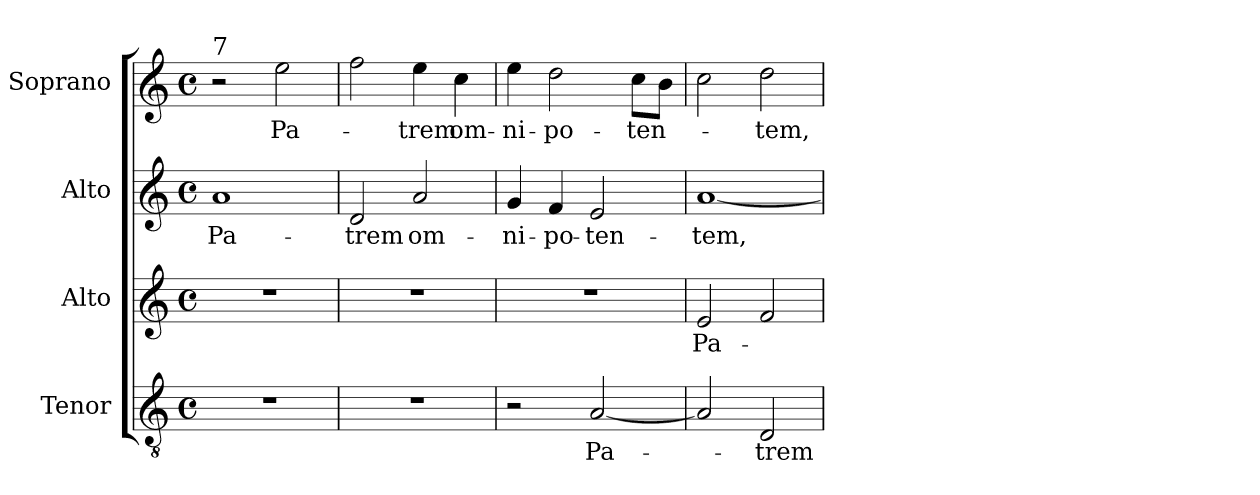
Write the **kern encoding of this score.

**kern	**text	**kern	**text	**kern	**text	**kern	**text
*part4	*part4	*part3	*part3	*part2	*part2	*part1	*part1
*staff4	*staff4	*staff3	*staff3	*staff2	*staff2	*staff1	*staff1
*I"Tenor	*	*I"Alto	*	*I"Alto	*	*I"Soprano	*
*I'T.	*	*I'A.	*	*I'A.	*	*I'S.	*
!!LO:PB:g=z
*clefGv2	*	*clefG2	*	*clefG2	*	*clefG2	*
*ITrd7c12	*	*	*	*	*	*	*
*k[]	*	*k[]	*	*k[]	*	*k[]	*
*C:	*	*C:	*	*C:	*	*C:	*
*M4/4	*	*M4/4	*	*M4/4	*	*M4/4	*
*met(c)	*	*met(c)	*	*met(c)	*	*met(c)	*
=1	=1	=1	=1	=1	=1	=1	=1
!	!	!	!	!	!	!LO:TX:a:t=7	!
!	!	!	!	!	!LO:LY:b:color=#000000	!	!
1r	.	1r	.	1ai	Pa-	2r	.
!	!	!	!	!	!	!	!LO:LY:b:color=#000000
.	.	.	.	.	.	2eei\	Pa-
=2	=2	=2	=2	=2	=2	=2	=2
!	!	!	!	!	!LO:LY:b:color=#000000	!	!
1r	.	1r	.	2di/	-trem	2ffi\	.
!	!	!	!	!	!LO:LY:b:color=#000000	!	!
!	!	!	!	!	!	!	!LO:LY:b:color=#000000
.	.	.	.	2ai/	om-	4eei\	-trem
!	!	!	!	!	!	!	!LO:LY:b:color=#000000
.	.	.	.	.	.	4cci\	om-
=3	=3	=3	=3	=3	=3	=3	=3
!	!	!	!	!	!LO:LY:b:color=#000000	!	!
!	!	!	!	!	!	!	!LO:LY:b:color=#000000
2r	.	1r	.	4gi/	-ni-	4eei\	-ni-
!	!	!	!	!	!LO:LY:b:color=#000000	!	!
!	!	!	!	!	!	!	!LO:LY:b:color=#000000
.	.	.	.	4fi/	-po-	2ddi\	-po-
!	!LO:LY:b:color=#000000	!	!	!	!	!	!
!	!	!	!	!	!LO:LY:b:color=#000000	!	!
[2AAi/	Pa-	.	.	2ei/	-ten-	.	.
!	!	!	!	!	!	!	!LO:LY:b:color=#000000
.	.	.	.	.	.	8cci\L	-ten-
.	.	.	.	.	.	8bi\J	.
=4	=4	=4	=4	=4	=4	=4	=4
!	!	!	!LO:LY:b:color=#000000	!	!	!	!
!	!	!	!	!	!LO:LY:b:color=#000000	!	!
2AAi/]	.	2ei/	Pa-	[1ai	-tem,	2cci\	.
!	!LO:LY:b:color=#000000	!	!	!	!	!	!
!	!	!	!	!	!	!	!LO:LY:b:color=#000000
2DDi/	-trem	2fi/	.	.	.	2ddi\	-tem,
=	=	=	=	=	=	=	=
*-	*-	*-	*-	*-	*-	*-	*-
